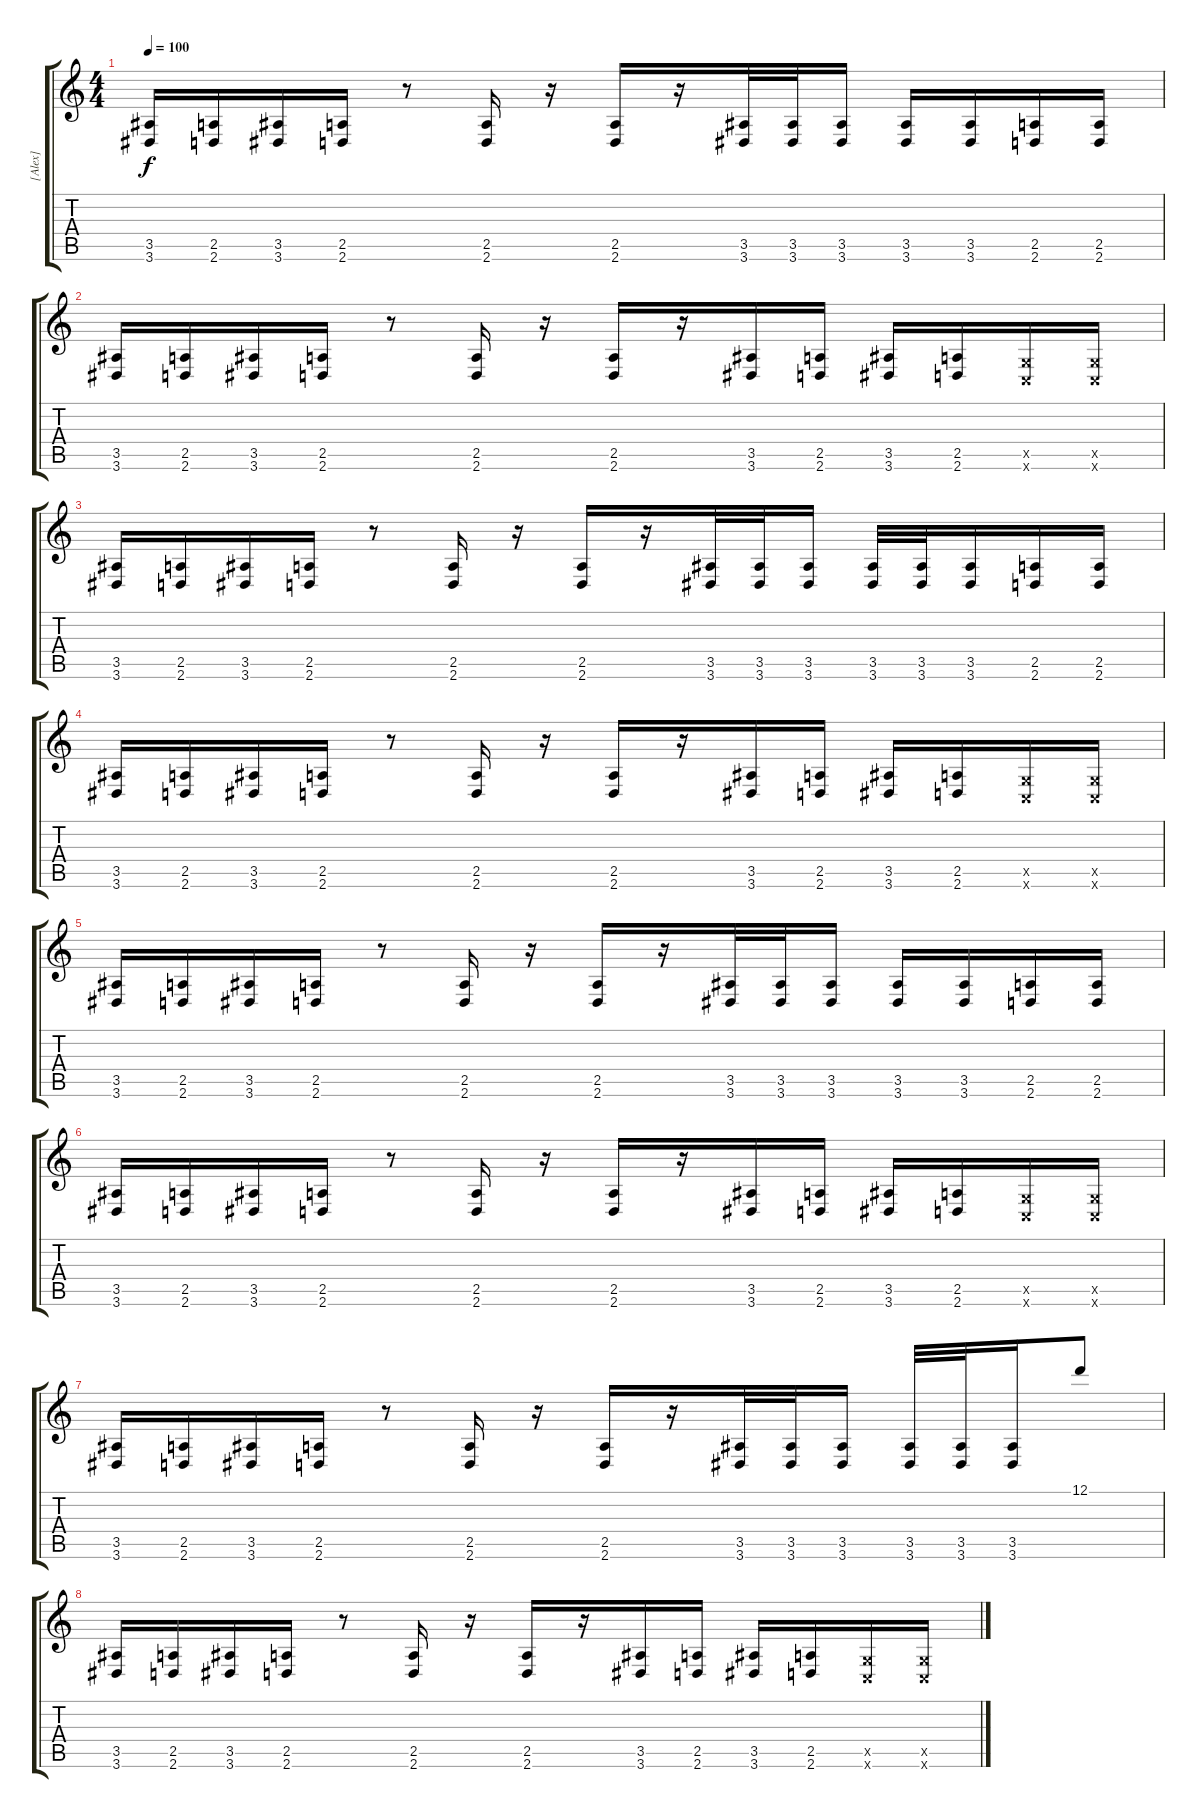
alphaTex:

\track ("[Alex]" "[Alex]") {instrument distortionguitar}
\staff {score tabs}
\tuning (D4 A3 F3 C3 G2 C2) {hide}
\ts (4 4)
\tempo 100
\clef g2
\ks c
(3.5 3.6).16{dy f} (2.5 2.6).16 (3.5 3.6).16 (2.5 2.6).16 r.8 (2.5 2.6).16 r.16 (2.5 2.6).16 r.16 (3.5 3.6).32 (3.5 3.6).32 (3.5 3.6).16 (3.5 3.6).16 (3.5 3.6).16 (2.5 2.6).16 (2.5 2.6).16 |
(3.5 3.6).16 (2.5 2.6).16 (3.5 3.6).16 (2.5 2.6).16 r.8 (2.5 2.6).16 r.16 (2.5 2.6).16 r.16 (3.5 3.6).16 (2.5 2.6).16 (3.5 3.6).16 (2.5 2.6).16 (0.5{x} 0.6{x}).16 (0.5{x} 0.6{x}).16 |
(3.5 3.6).16 (2.5 2.6).16 (3.5 3.6).16 (2.5 2.6).16 r.8 (2.5 2.6).16 r.16 (2.5 2.6).16 r.16 (3.5 3.6).32 (3.5 3.6).32 (3.5 3.6).16 (3.5 3.6).32 (3.5 3.6).32 (3.5 3.6).16 (2.5 2.6).16 (2.5 2.6).16 |
(3.5 3.6).16 (2.5 2.6).16 (3.5 3.6).16 (2.5 2.6).16 r.8 (2.5 2.6).16 r.16 (2.5 2.6).16 r.16 (3.5 3.6).16 (2.5 2.6).16 (3.5 3.6).16 (2.5 2.6).16 (0.5{x} 0.6{x}).16 (0.5{x} 0.6{x}).16 |
(3.5 3.6).16 (2.5 2.6).16 (3.5 3.6).16 (2.5 2.6).16 r.8 (2.5 2.6).16 r.16 (2.5 2.6).16 r.16 (3.5 3.6).32 (3.5 3.6).32 (3.5 3.6).16 (3.5 3.6).16 (3.5 3.6).16 (2.5 2.6).16 (2.5 2.6).16 |
(3.5 3.6).16 (2.5 2.6).16 (3.5 3.6).16 (2.5 2.6).16 r.8 (2.5 2.6).16 r.16 (2.5 2.6).16 r.16 (3.5 3.6).16 (2.5 2.6).16 (3.5 3.6).16 (2.5 2.6).16 (0.5{x} 0.6{x}).16 (0.5{x} 0.6{x}).16 |
(3.5 3.6).16 (2.5 2.6).16 (3.5 3.6).16 (2.5 2.6).16 r.8 (2.5 2.6).16 r.16 (2.5 2.6).16 r.16 (3.5 3.6).32 (3.5 3.6).32 (3.5 3.6).16 (3.5 3.6).32 (3.5 3.6).32 (3.5 3.6).16 12.1.8 |
(3.5 3.6).16 (2.5 2.6).16 (3.5 3.6).16 (2.5 2.6).16 r.8 (2.5 2.6).16 r.16 (2.5 2.6).16 r.16 (3.5 3.6).16 (2.5 2.6).16 (3.5 3.6).16 (2.5 2.6).16 (0.5{x} 0.6{x}).16 (0.5{x} 0.6{x}).16
